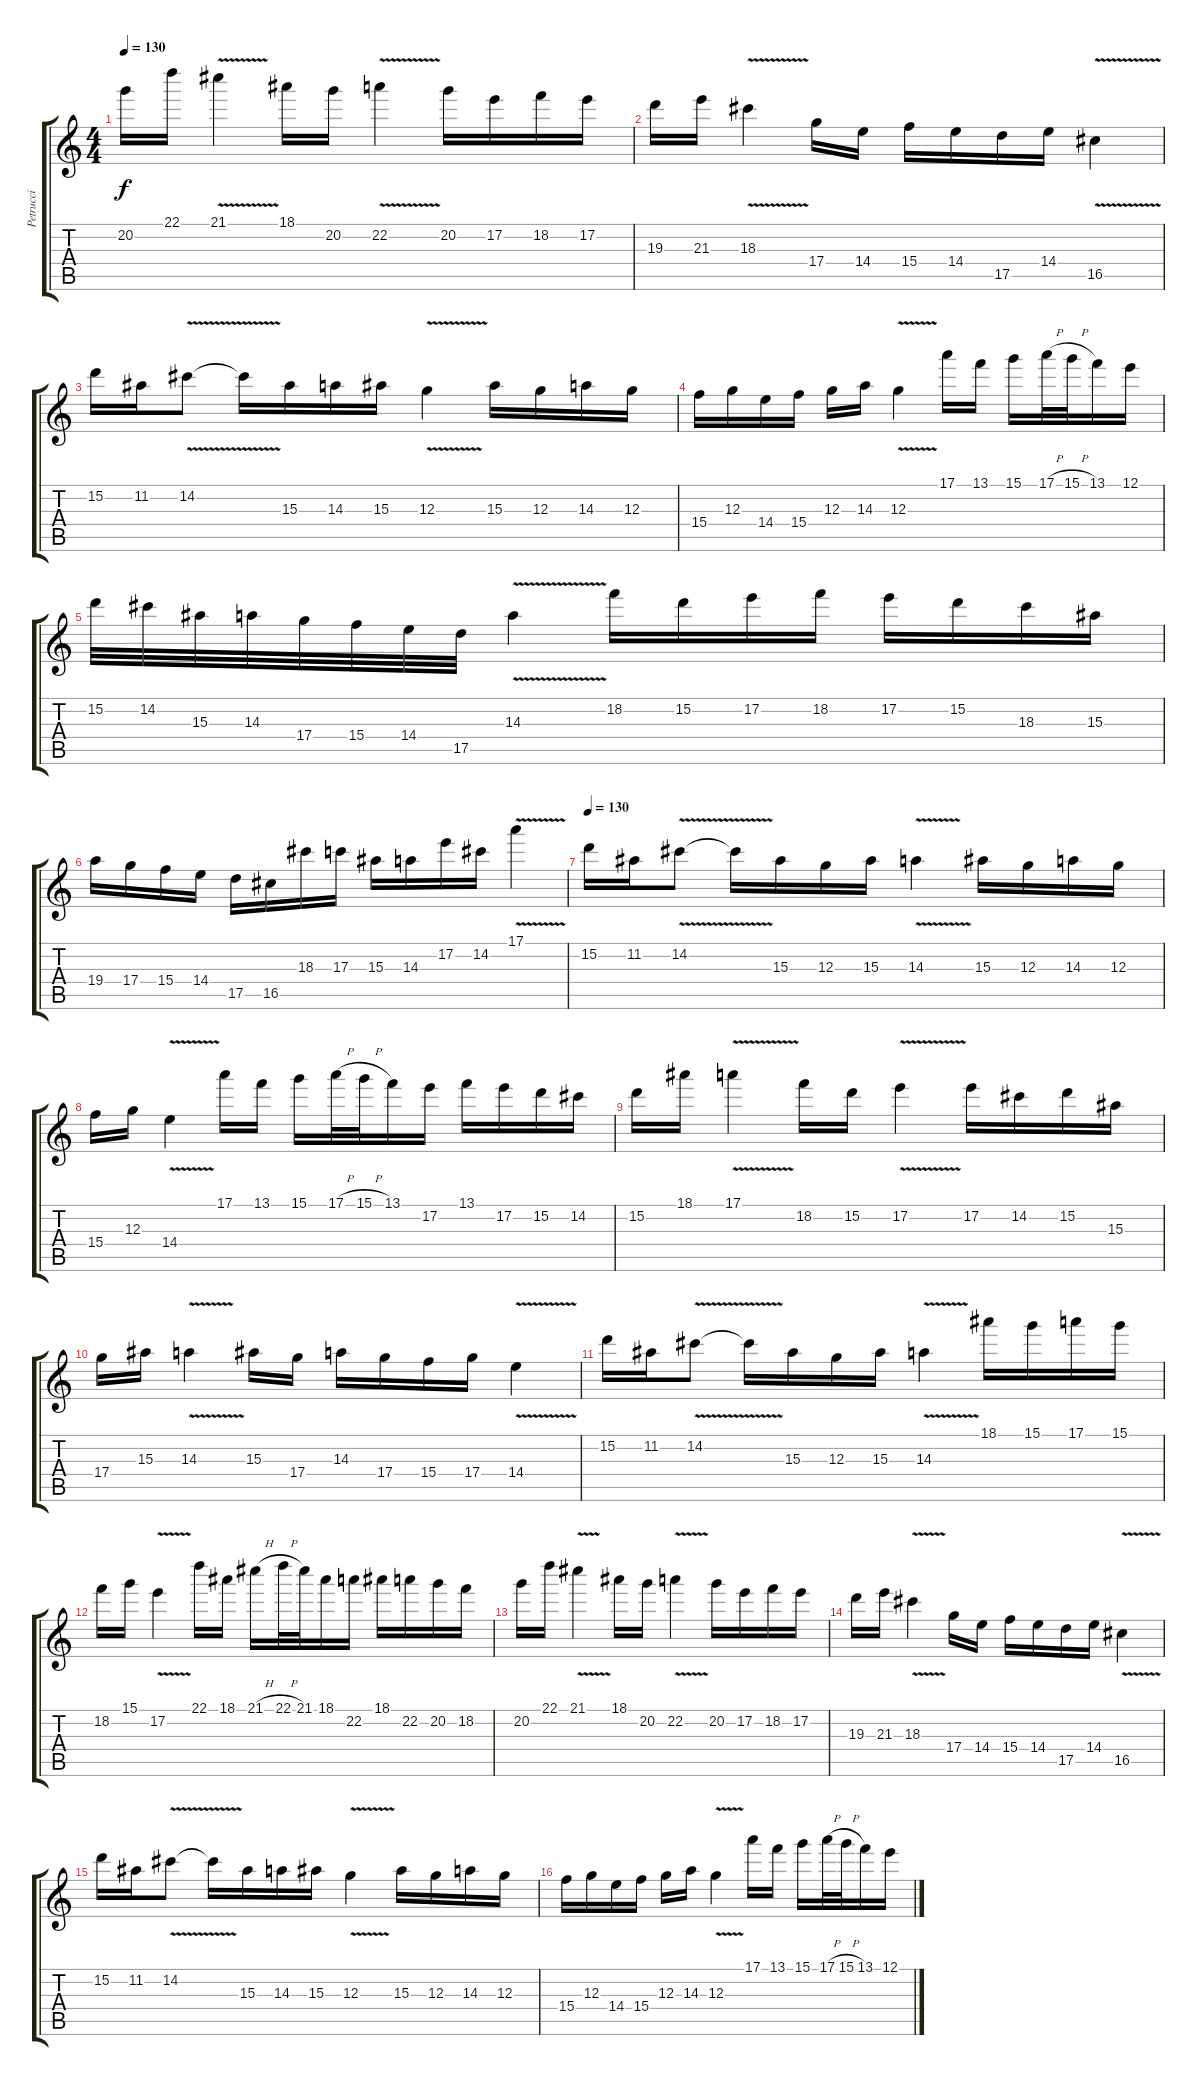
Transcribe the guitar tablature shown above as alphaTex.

\track ("Petrucci" "Petrucci") {instrument distortionguitar}
\staff {score tabs}
\tuning (E4 B3 G3 D3 A2 E2) {hide}
\ts (4 4)
\tempo 130
\clef g2
\ks c
20.2.16{dy f} 22.1.16 21.1{v}.4 18.1.16 20.2.16 22.2{v}.4 20.2.16 17.2.16 18.2.16 17.2.16 |
19.3.16 21.3.16 18.3{v}.4 17.4.16 14.4.16 15.4.16 14.4.16 17.5.16 14.4.16 16.5{v}.4 |
15.2.16 11.2.16 14.2{v}.8 14.2{t}.16 15.3.16 14.3.16 15.3.16 12.3{v}.4 15.3.16 12.3.16 14.3.16 12.3.16 |
15.4.16 12.3.16 14.4.16 15.4.16 12.3.16 14.3.16 12.3{v}.4 17.1.16 13.1.16 15.1.16 17.1{h}.32 15.1{h}.32 13.1.16 12.1.16 |
15.2.32 14.2.32 15.3.32 14.3.32 17.4.32 15.4.32 14.4.32 17.5.32 14.3{v}.4 18.2.16 15.2.16 17.2.16 18.2.16 17.2.16 15.2.16 18.3.16 15.3.16 |
19.4.16 17.4.16 15.4.16 14.4.16 17.5.16 16.5.16 18.3.16 17.3.16 15.3.16 14.3.16 17.2.16 14.2.16 17.1{v}.4 |
\tempo 130
15.2.16{volume 14} 11.2.16 14.2{v}.8 14.2{t}.16 15.3.16 12.3.16 15.3.16 14.3{v}.4 15.3.16 12.3.16 14.3.16 12.3.16 |
15.4.16 12.3.16 14.4{v}.4 17.1.16 13.1.16 15.1.16 17.1{h}.32 15.1{h}.32 13.1.16 17.2.16 13.1.16 17.2.16 15.2.16 14.2.16 |
15.2.16 18.1.16 17.1{v}.4 18.2.16 15.2.16 17.2{v}.4 17.2.16 14.2.16 15.2.16 15.3.16 |
17.4.16 15.3.16 14.3{v}.4 15.3.16 17.4.16 14.3.16 17.4.16 15.4.16 17.4.16 14.4{v}.4 |
15.2.16 11.2.16 14.2{v}.8 14.2{t}.16 15.3.16 12.3.16 15.3.16 14.3{v}.4 18.1.16 15.1.16 17.1.16 15.1.16 |
18.2.16 15.1.16 17.2{v}.4 22.1.16 18.1.16 21.1{h}.16 22.1{h}.32 21.1.32 18.1.16 22.2.16 18.1.16 22.2.16 20.2.16 18.2.16 |
20.2.16 22.1.16 21.1{v}.4 18.1.16 20.2.16 22.2{v}.4 20.2.16 17.2.16 18.2.16 17.2.16 |
19.3.16 21.3.16 18.3{v}.4 17.4.16 14.4.16 15.4.16 14.4.16 17.5.16 14.4.16 16.5{v}.4 |
15.2.16 11.2.16 14.2{v}.8 14.2{t}.16 15.3.16 14.3.16 15.3.16 12.3{v}.4 15.3.16 12.3.16 14.3.16 12.3.16 |
15.4.16 12.3.16 14.4.16 15.4.16 12.3.16 14.3.16 12.3{v}.4 17.1.16 13.1.16 15.1.16 17.1{h}.32 15.1{h}.32 13.1.16 12.1.16
